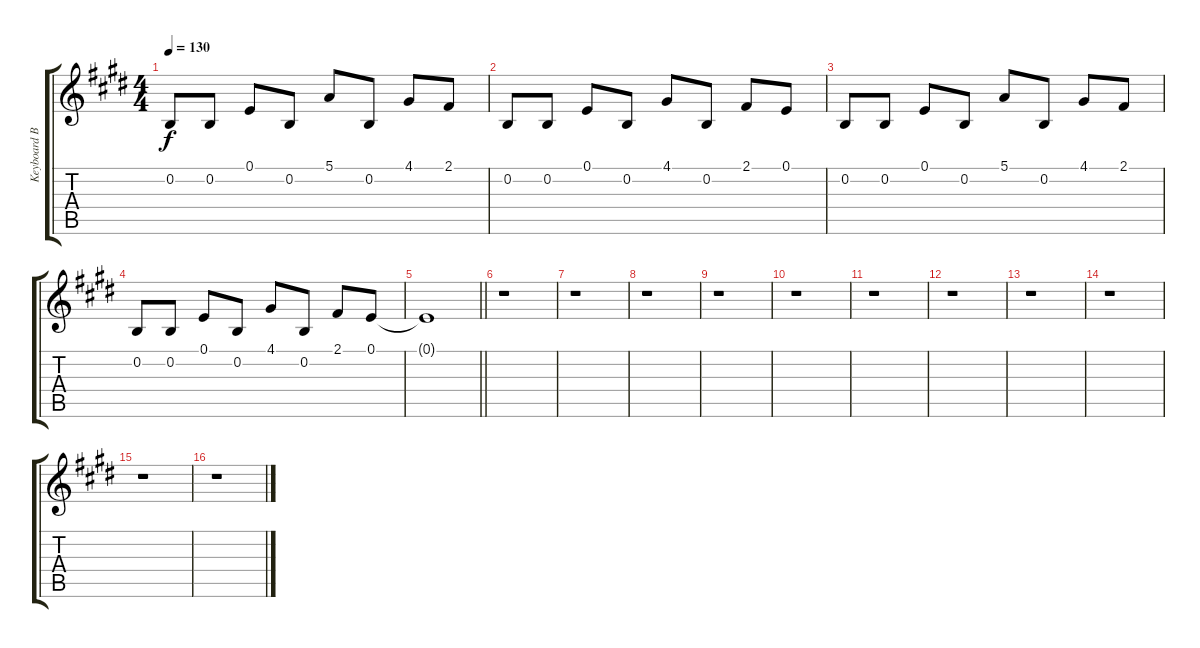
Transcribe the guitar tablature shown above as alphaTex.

\track ("Keyboard Bells - David Bryan" "Keyboard B") {instrument vibraphone}
\staff {score tabs}
\tuning (E4 B3 G3 D3 A2 E2) {hide}
\ts (4 4)
\tempo 130
\clef g2
\ks c#minor
0.2.8{dy f} 0.2.8 0.1.8 0.2.8 5.1.8 0.2.8 4.1.8 2.1.8 |
\ks e
0.2.8 0.2.8 0.1.8 0.2.8 4.1.8 0.2.8 2.1.8 0.1.8 |
\ks c#minor
0.2.8 0.2.8 0.1.8 0.2.8 5.1.8 0.2.8 4.1.8 2.1.8 |
0.2.8 0.2.8 0.1.8 0.2.8 4.1.8 0.2.8 2.1.8 0.1.8 |
\barLineRight lightlight
0.1{t}.1 |
\ks e
r.1 |
\ks c#minor
r.1 |
r.1 |
r.1 |
\ks e
r.1 |
\ks c#minor
r.1 |
r.1 |
r.1 |
\ks e
r.1 |
\ks c#minor
r.1 |
r.1
